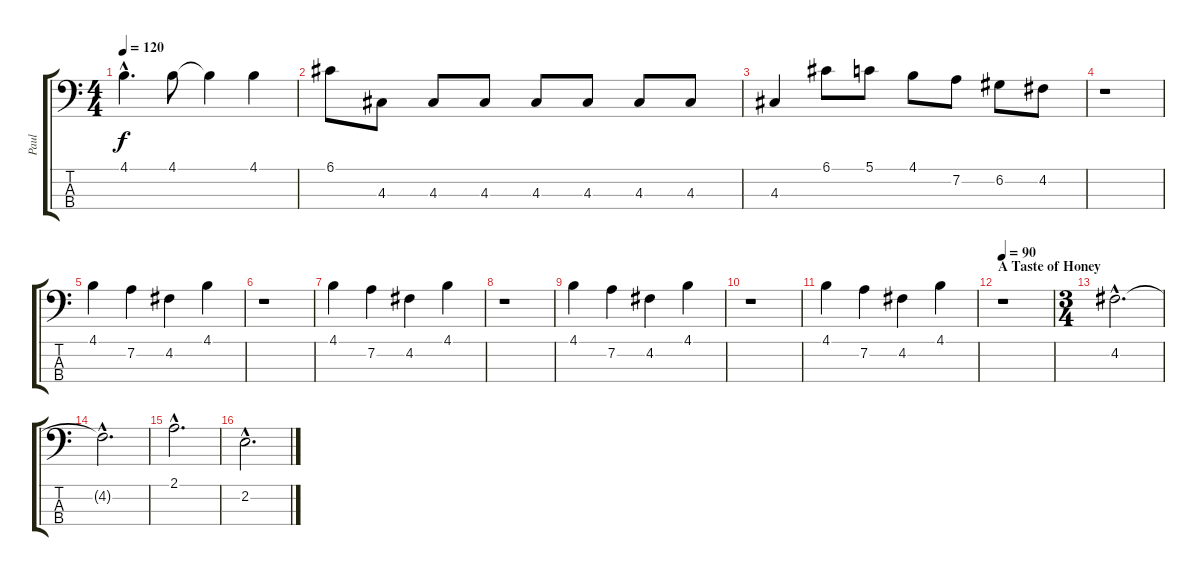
\track ("Paul" "Paul") {instrument acousticguitarnylon}
\staff {score tabs}
\tuning (G2 D2 A1 E1) {hide}
\ts (4 4)
\tempo 120
\clef f4
\ks c
4.1{hac}.4{d dy f} 4.1.8 4.1{t}.4 4.1.4 |
6.1.8 4.3.8 4.3.8 4.3.8 4.3.8 4.3.8 4.3.8 4.3.8 |
4.3.4 6.1.8 5.1.8 4.1.8 7.2.8 6.2.8 4.2.8 |
r.1 |
4.1.4 7.2.4 4.2.4 4.1.4 |
r.1 |
4.1.4 7.2.4 4.2.4 4.1.4 |
r.1 |
4.1.4 7.2.4 4.2.4 4.1.4 |
r.1 |
4.1.4 7.2.4 4.2.4 4.1.4 |
\section ("" "A Taste of Honey")
\tempo 90
r.1{volume 15 balance 8 instrument electricbasspick} |
\ts (3 4)
4.2{hac}.2{d} |
4.2{hac t}.2{d} |
2.1{hac}.2{d} |
2.2{hac}.2{d}
